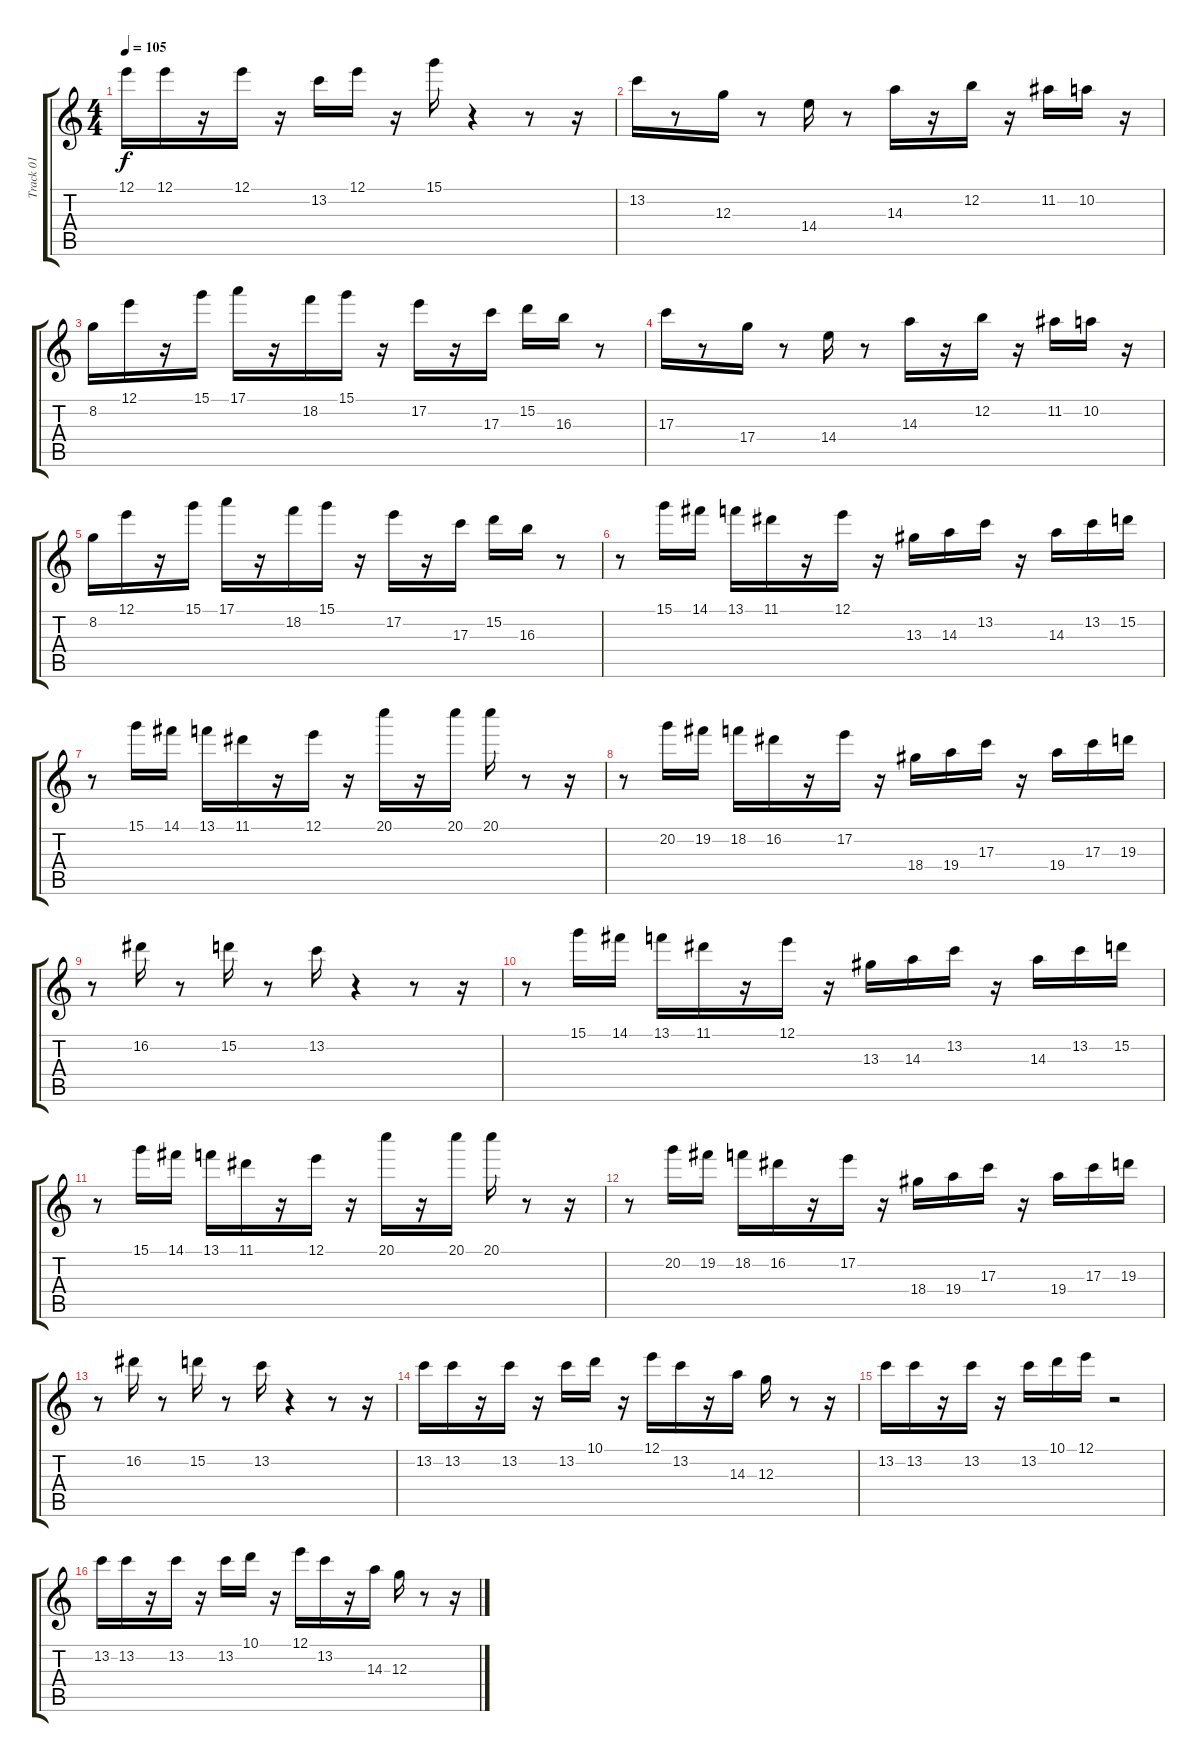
\track ("Track 01" "Track 01") {instrument overdrivenguitar}
\staff {score tabs}
\tuning (E4 B3 G3 D3 A2 E2) {hide}
\ts (4 4)
\tempo 105
\clef g2
\ks c
12.1.16{dy f instrument overdrivenguitar} 12.1.16 r.16 12.1.16 r.16 13.2.16 12.1.16 r.16 15.1.16 r.4 r.8 r.16 |
13.2.16 r.8 12.3.16 r.8 14.4.16 r.8 14.3.16 r.16 12.2.16 r.16 11.2.16 10.2.16 r.16 |
8.2.16 12.1.16 r.16 15.1.16 17.1.16 r.16 18.2.16 15.1.16 r.16 17.2.16 r.16 17.3.16 15.2.16 16.3.16 r.8 |
17.3.16 r.8 17.4.16 r.8 14.4.16 r.8 14.3.16 r.16 12.2.16 r.16 11.2.16 10.2.16 r.16 |
8.2.16 12.1.16 r.16 15.1.16 17.1.16 r.16 18.2.16 15.1.16 r.16 17.2.16 r.16 17.3.16 15.2.16 16.3.16 r.8 |
r.8 15.1.16 14.1.16 13.1.16 11.1.16 r.16 12.1.16 r.16 13.3.16 14.3.16 13.2.16 r.16 14.3.16 13.2.16 15.2.16 |
r.8 15.1.16 14.1.16 13.1.16 11.1.16 r.16 12.1.16 r.16 20.1.16 r.16 20.1.16 20.1.16 r.8 r.16 |
r.8 20.2.16 19.2.16 18.2.16 16.2.16 r.16 17.2.16 r.16 18.4.16 19.4.16 17.3.16 r.16 19.4.16 17.3.16 19.3.16 |
r.8 16.2.16 r.8 15.2.16 r.8 13.2.16 r.4 r.8 r.16 |
r.8 15.1.16 14.1.16 13.1.16 11.1.16 r.16 12.1.16 r.16 13.3.16 14.3.16 13.2.16 r.16 14.3.16 13.2.16 15.2.16 |
r.8 15.1.16 14.1.16 13.1.16 11.1.16 r.16 12.1.16 r.16 20.1.16 r.16 20.1.16 20.1.16 r.8 r.16 |
r.8 20.2.16 19.2.16 18.2.16 16.2.16 r.16 17.2.16 r.16 18.4.16 19.4.16 17.3.16 r.16 19.4.16 17.3.16 19.3.16 |
r.8 16.2.16 r.8 15.2.16 r.8 13.2.16 r.4 r.8 r.16 |
13.2.16 13.2.16 r.16 13.2.16 r.16 13.2.16 10.1.16 r.16 12.1.16 13.2.16 r.16 14.3.16 12.3.16 r.8 r.16 |
13.2.16 13.2.16 r.16 13.2.16 r.16 13.2.16 10.1.16 12.1.16 r.2 |
13.2.16 13.2.16 r.16 13.2.16 r.16 13.2.16 10.1.16 r.16 12.1.16 13.2.16 r.16 14.3.16 12.3.16 r.8 r.16
